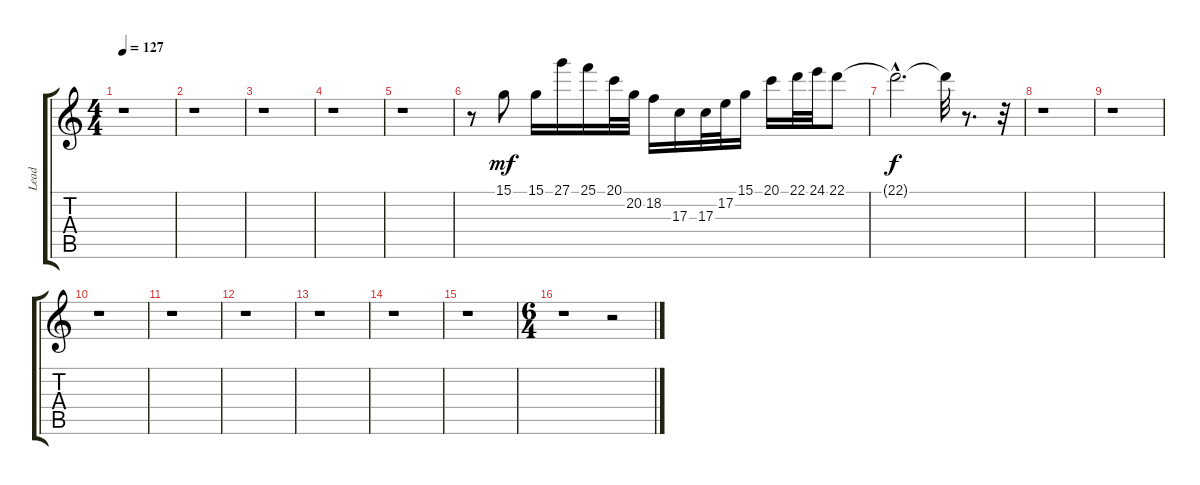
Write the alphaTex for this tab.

\track ("Lead" "Lead") {instrument lead1square}
\staff {score tabs}
\tuning (E4 B3 G3 D3 A2 E2) {hide}
\ts (4 4)
\tempo 127
\clef g2
\ks c
r.1{dy mf} |
r.1 |
r.1 |
r.1 |
r.1 |
r.8 15.1.8 15.1.16 27.1.16 25.1.16 20.1.32 20.2.32 18.2.16 17.3.16 17.3.32 17.2.32 15.1.16 20.1.16 22.1.32 24.1.32 22.1.8 |
22.1{hac t}.2{d dy f} 22.1{t}.32 r.8{d} r.32 |
r.1 |
r.1 |
r.1 |
r.1 |
r.1 |
r.1 |
r.1 |
r.1 |
\ts (6 4)
r.1 r.2
